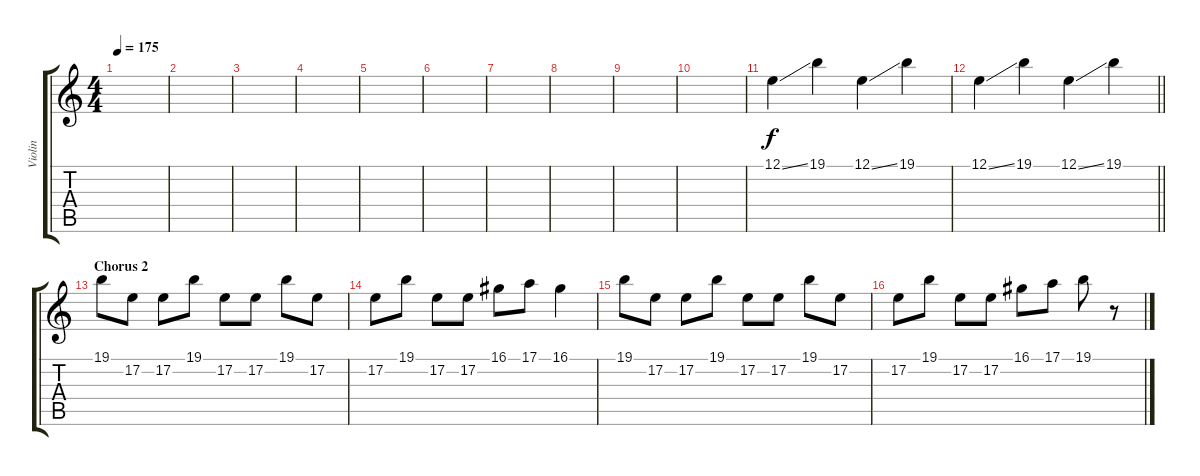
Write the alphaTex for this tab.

\track ("Violin" "Violin") {instrument violin}
\staff {score tabs}
\tuning (E4 B3 G3 D3 A2 E2) {hide}
\ts (4 4)
\tempo 175
\clef g2
\ks c
|
|
|
|
|
|
|
|
|
|
12.1{ss}.4 19.1.4 12.1{ss}.4 19.1.4 |
\barLineRight lightlight
12.1{ss}.4 19.1.4 12.1{ss}.4 19.1.4 |
\section ("" "Chorus 2")
19.1.8 17.2.8 17.2.8 19.1.8 17.2.8 17.2.8 19.1.8 17.2.8 |
17.2.8 19.1.8 17.2.8 17.2.8 16.1.8 17.1.8 16.1.4 |
19.1.8 17.2.8 17.2.8 19.1.8 17.2.8 17.2.8 19.1.8 17.2.8 |
17.2.8 19.1.8 17.2.8 17.2.8 16.1.8 17.1.8 19.1.8 r.8
